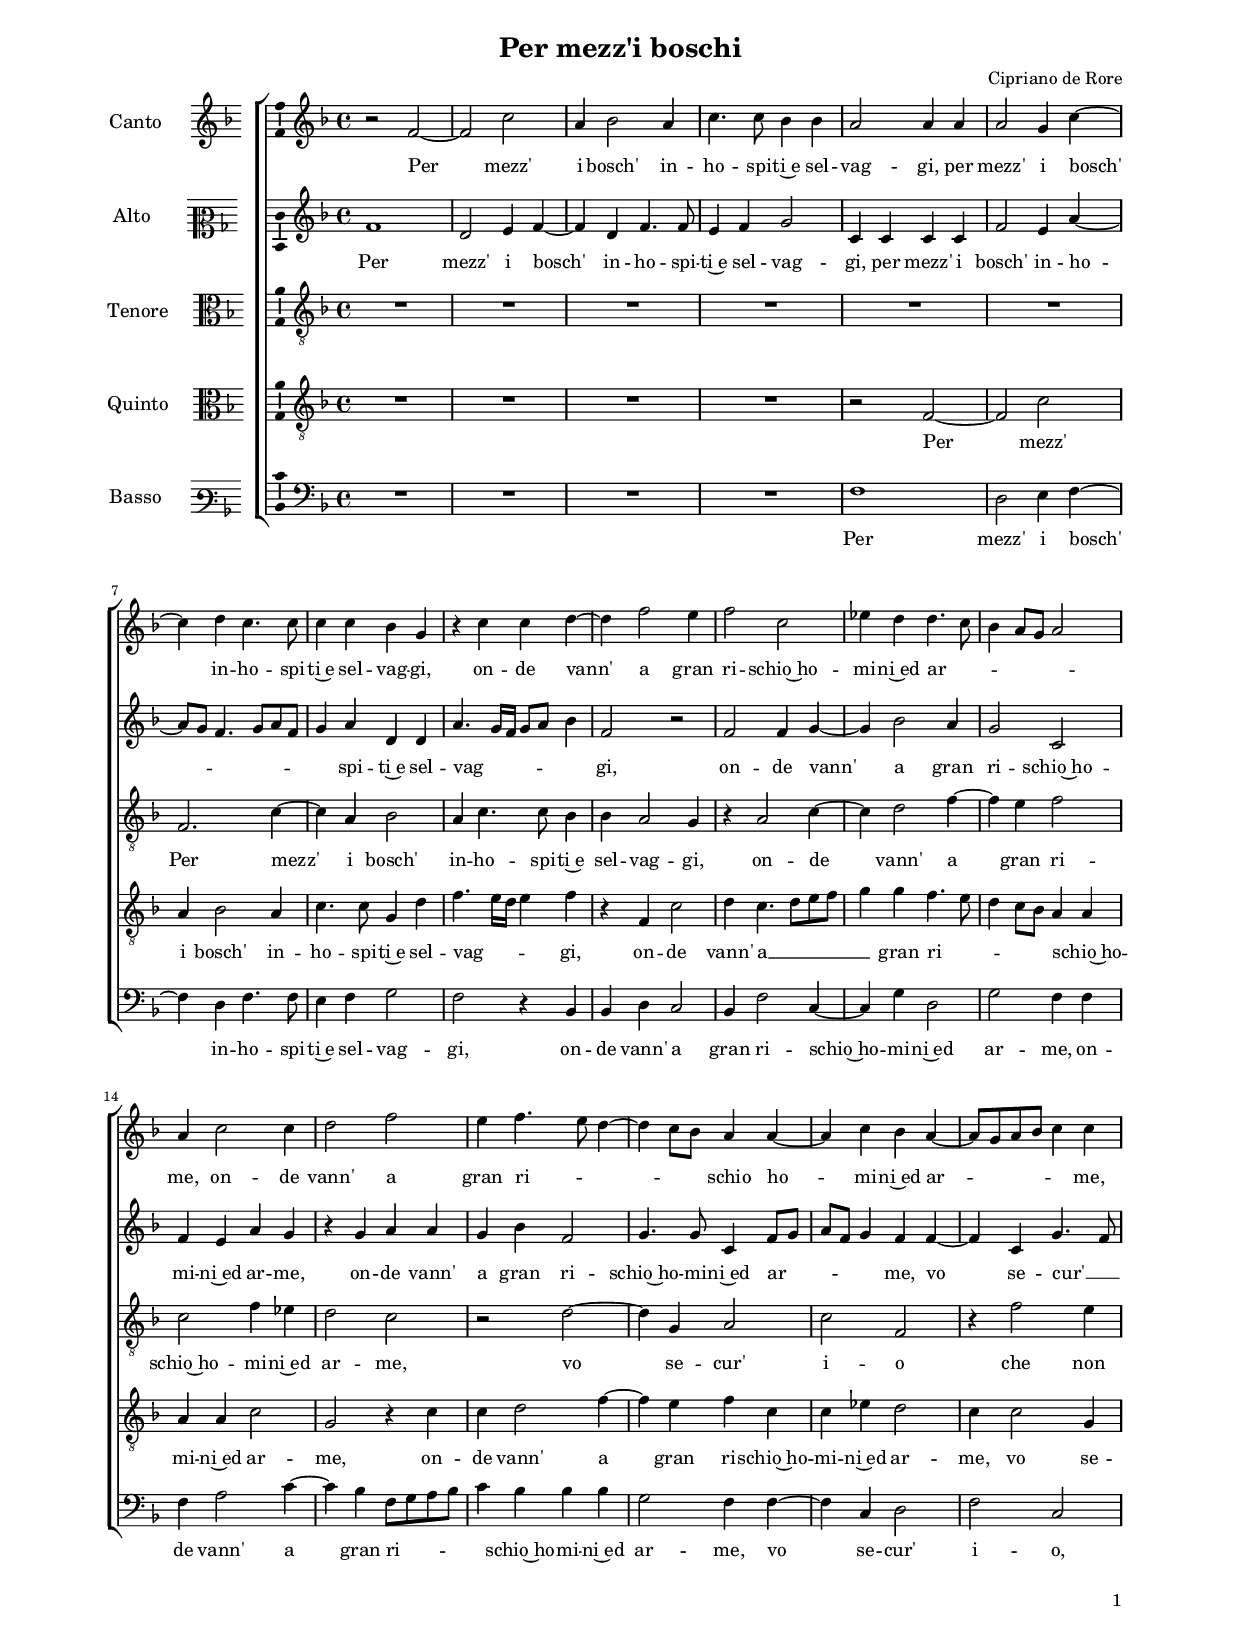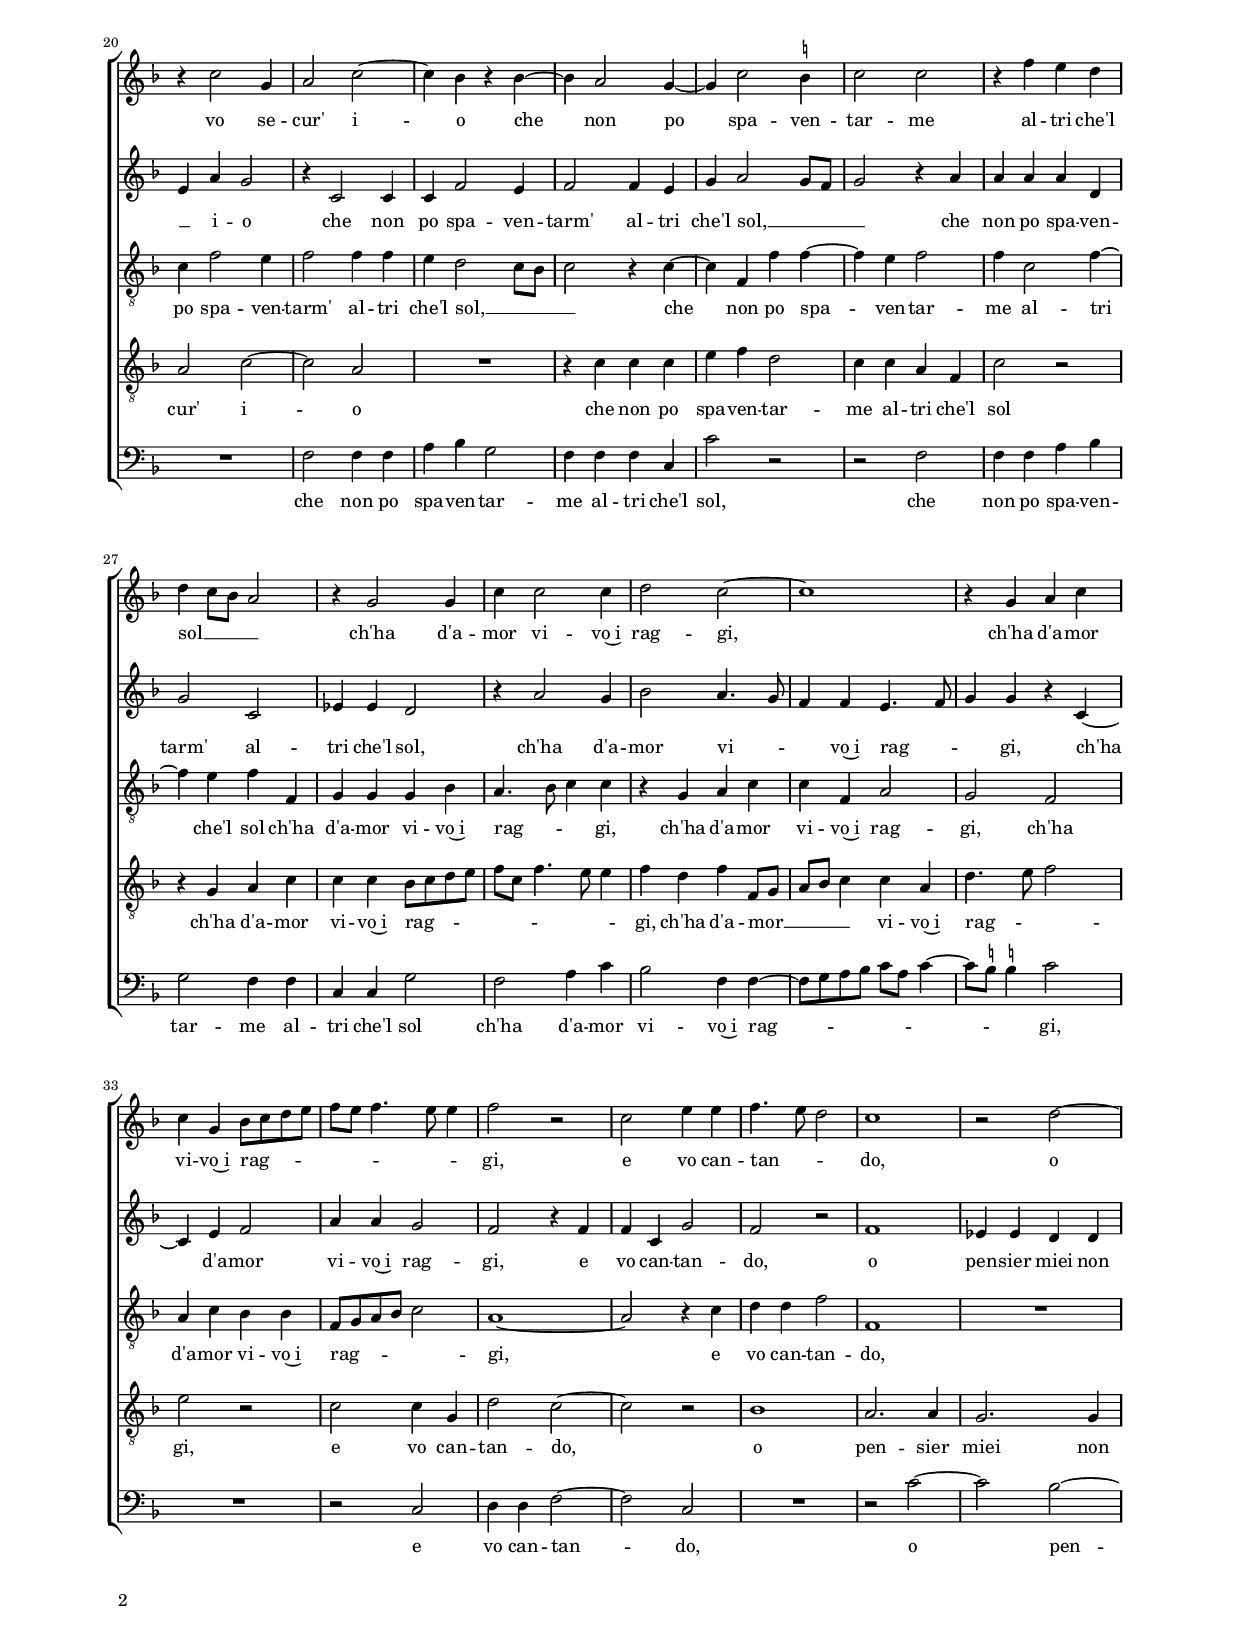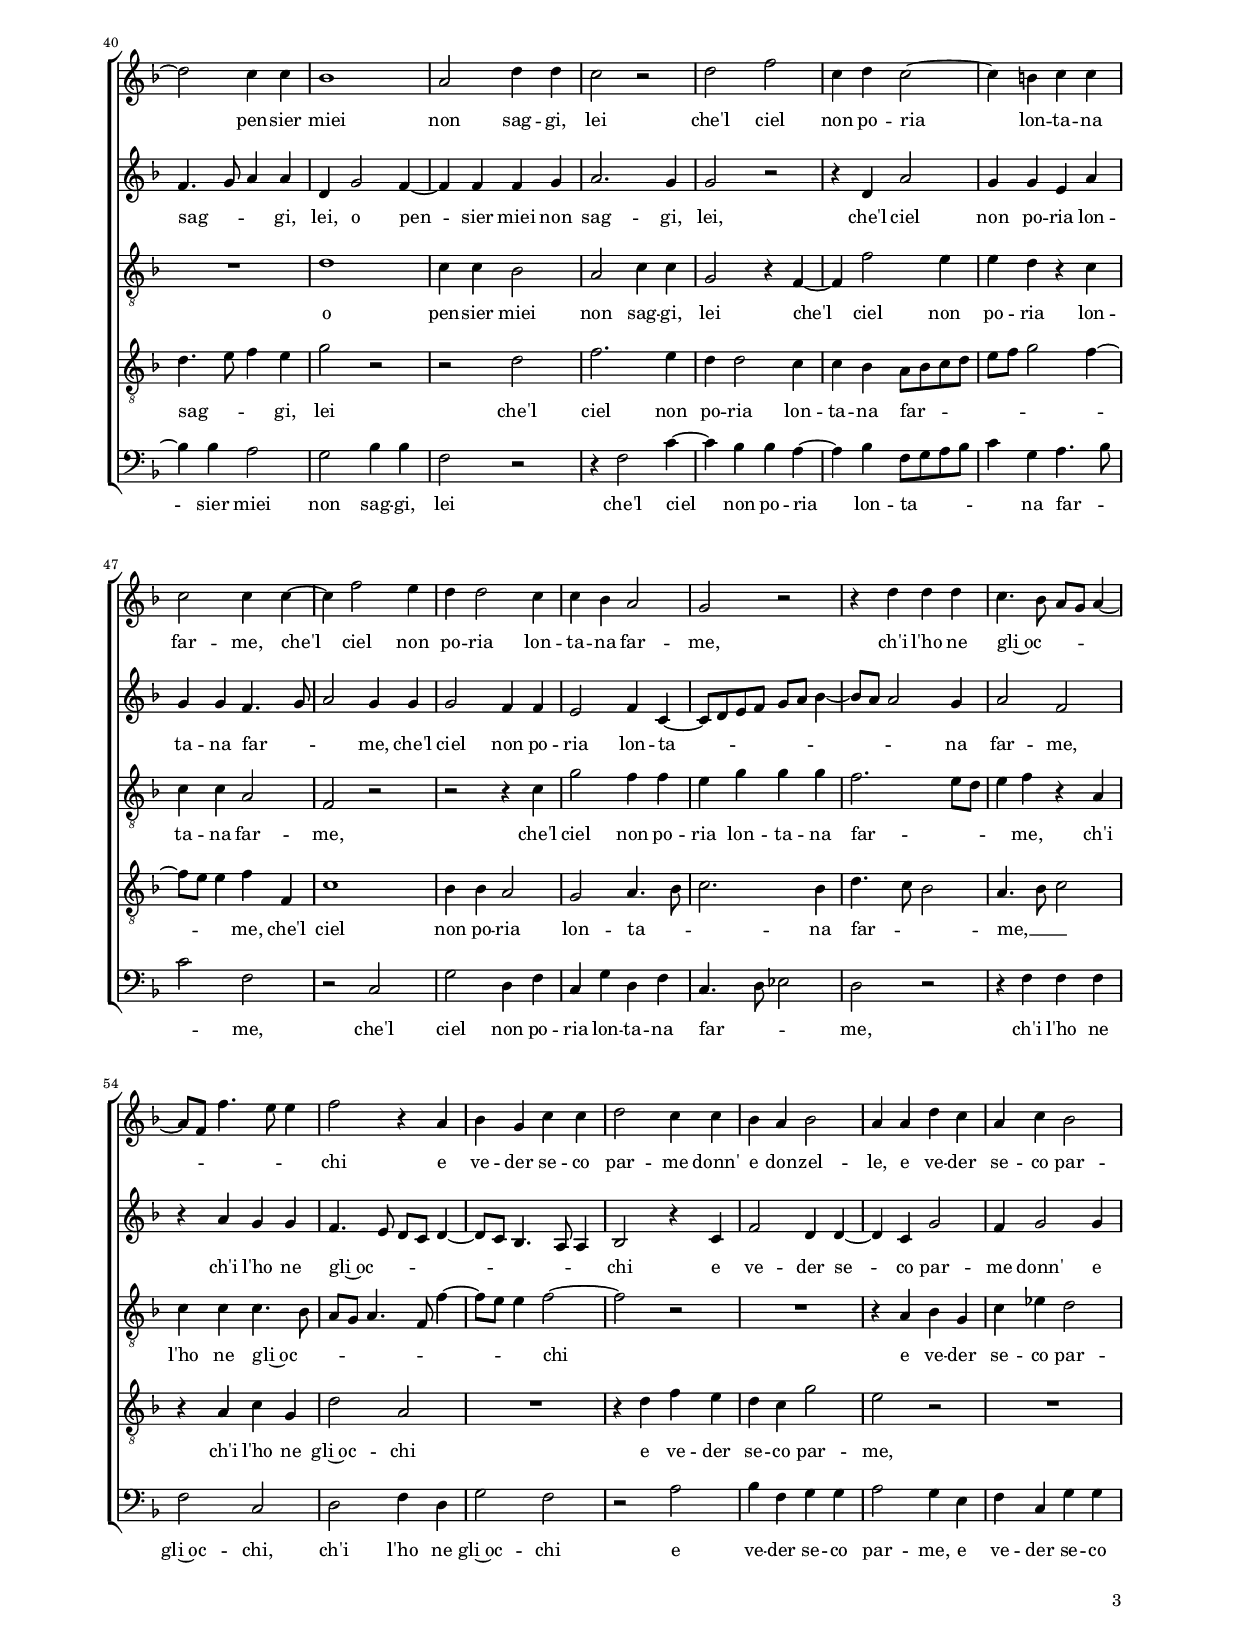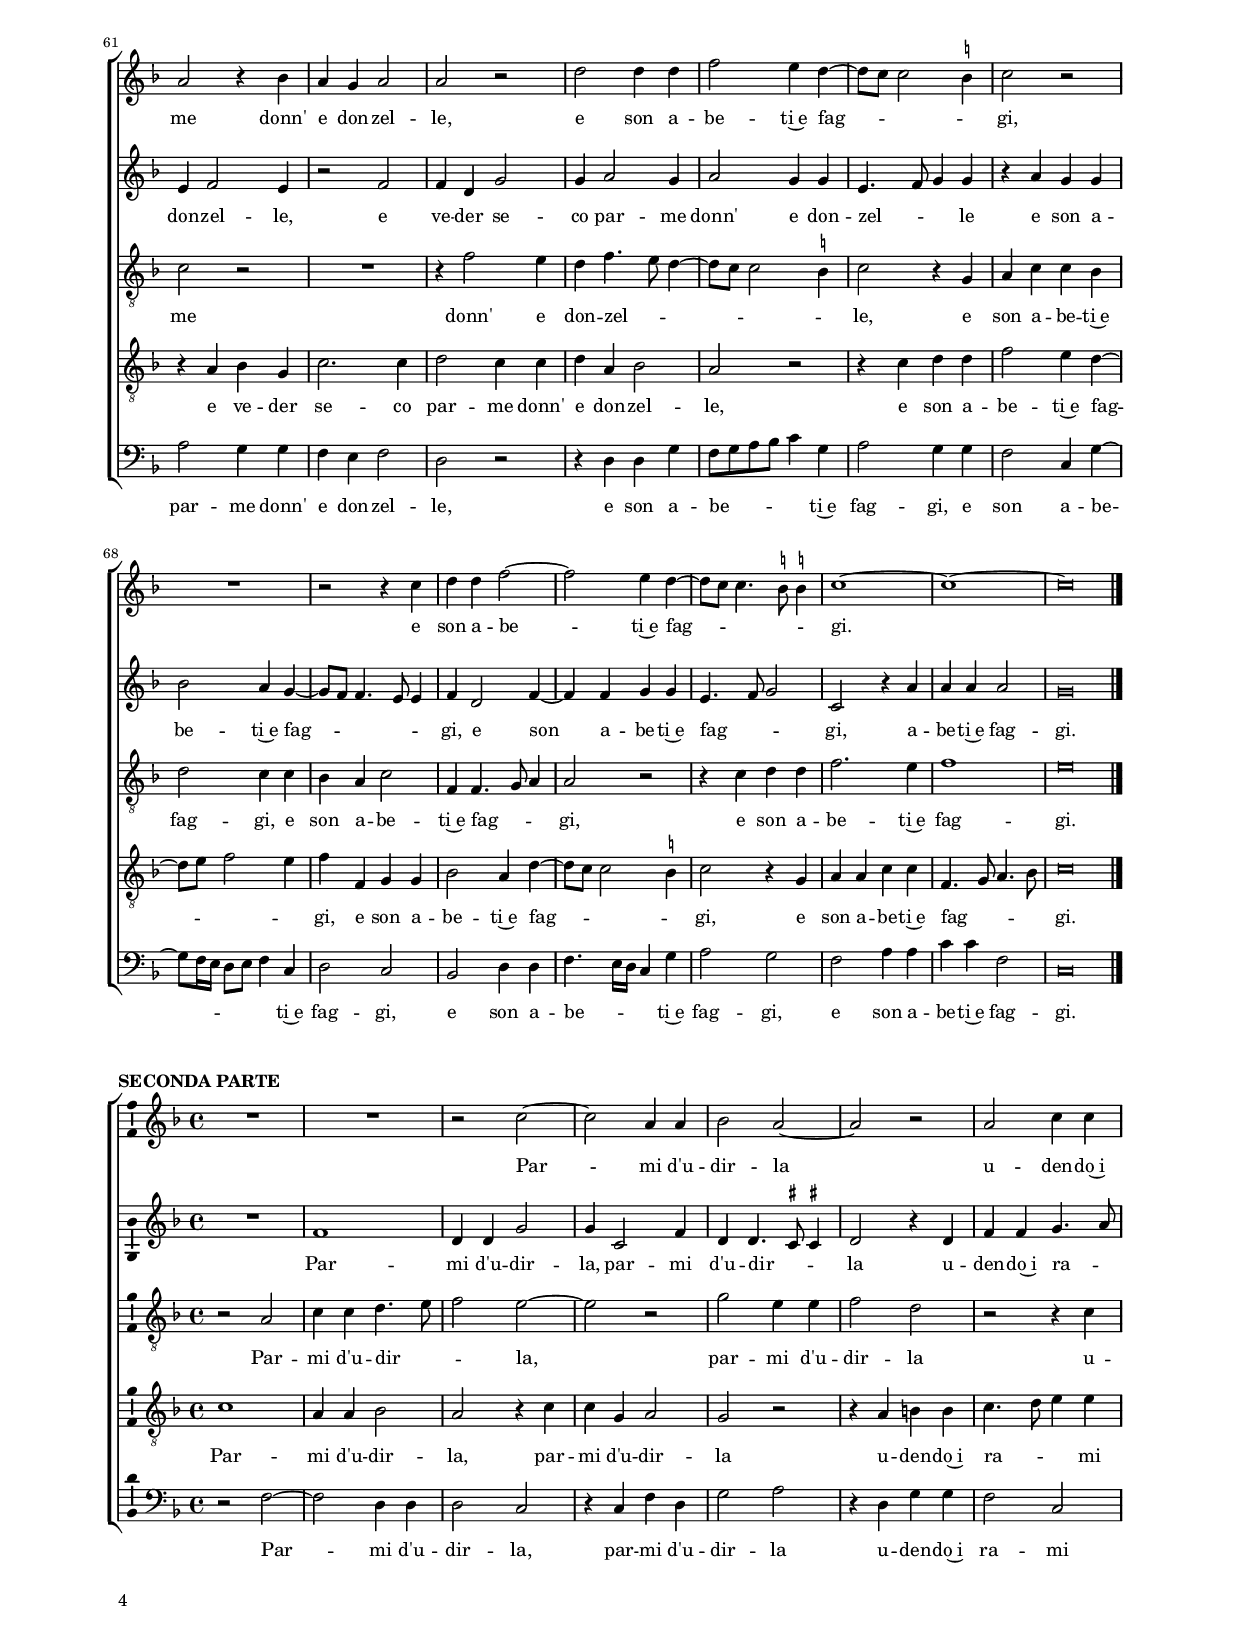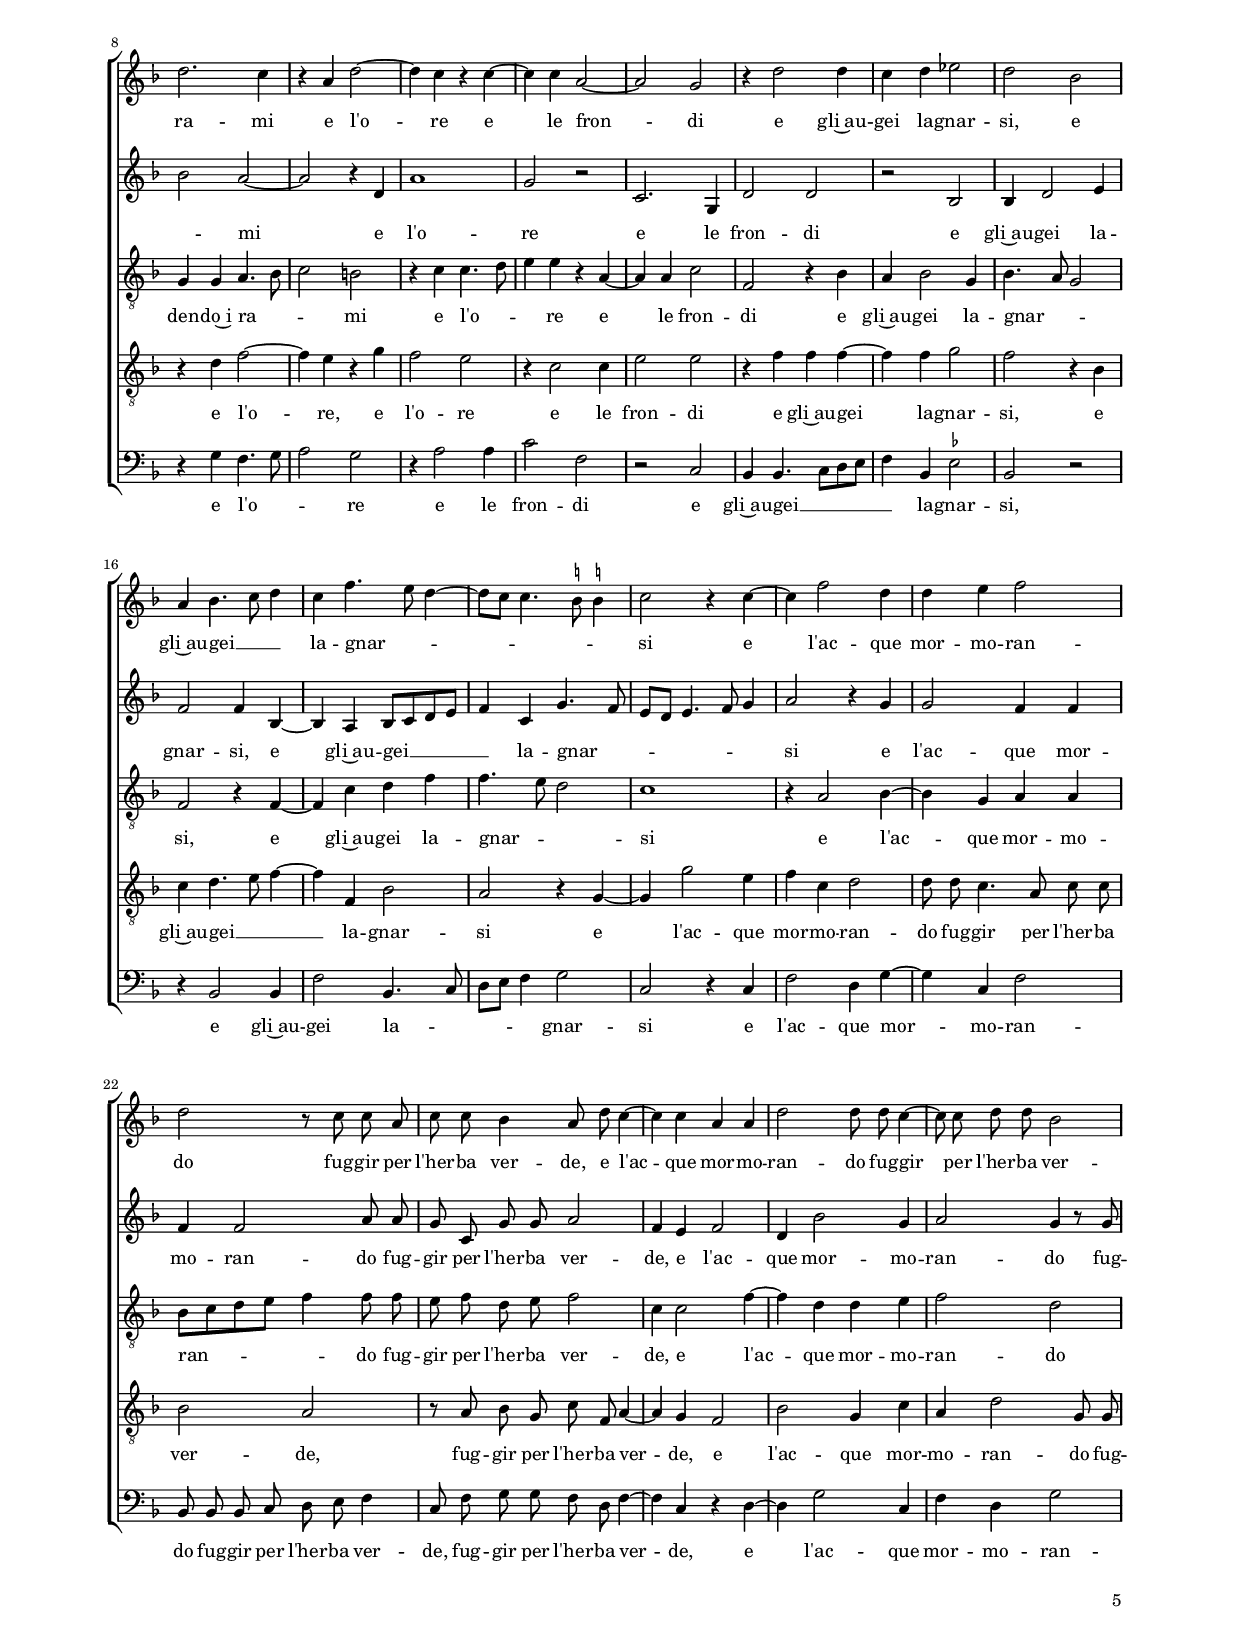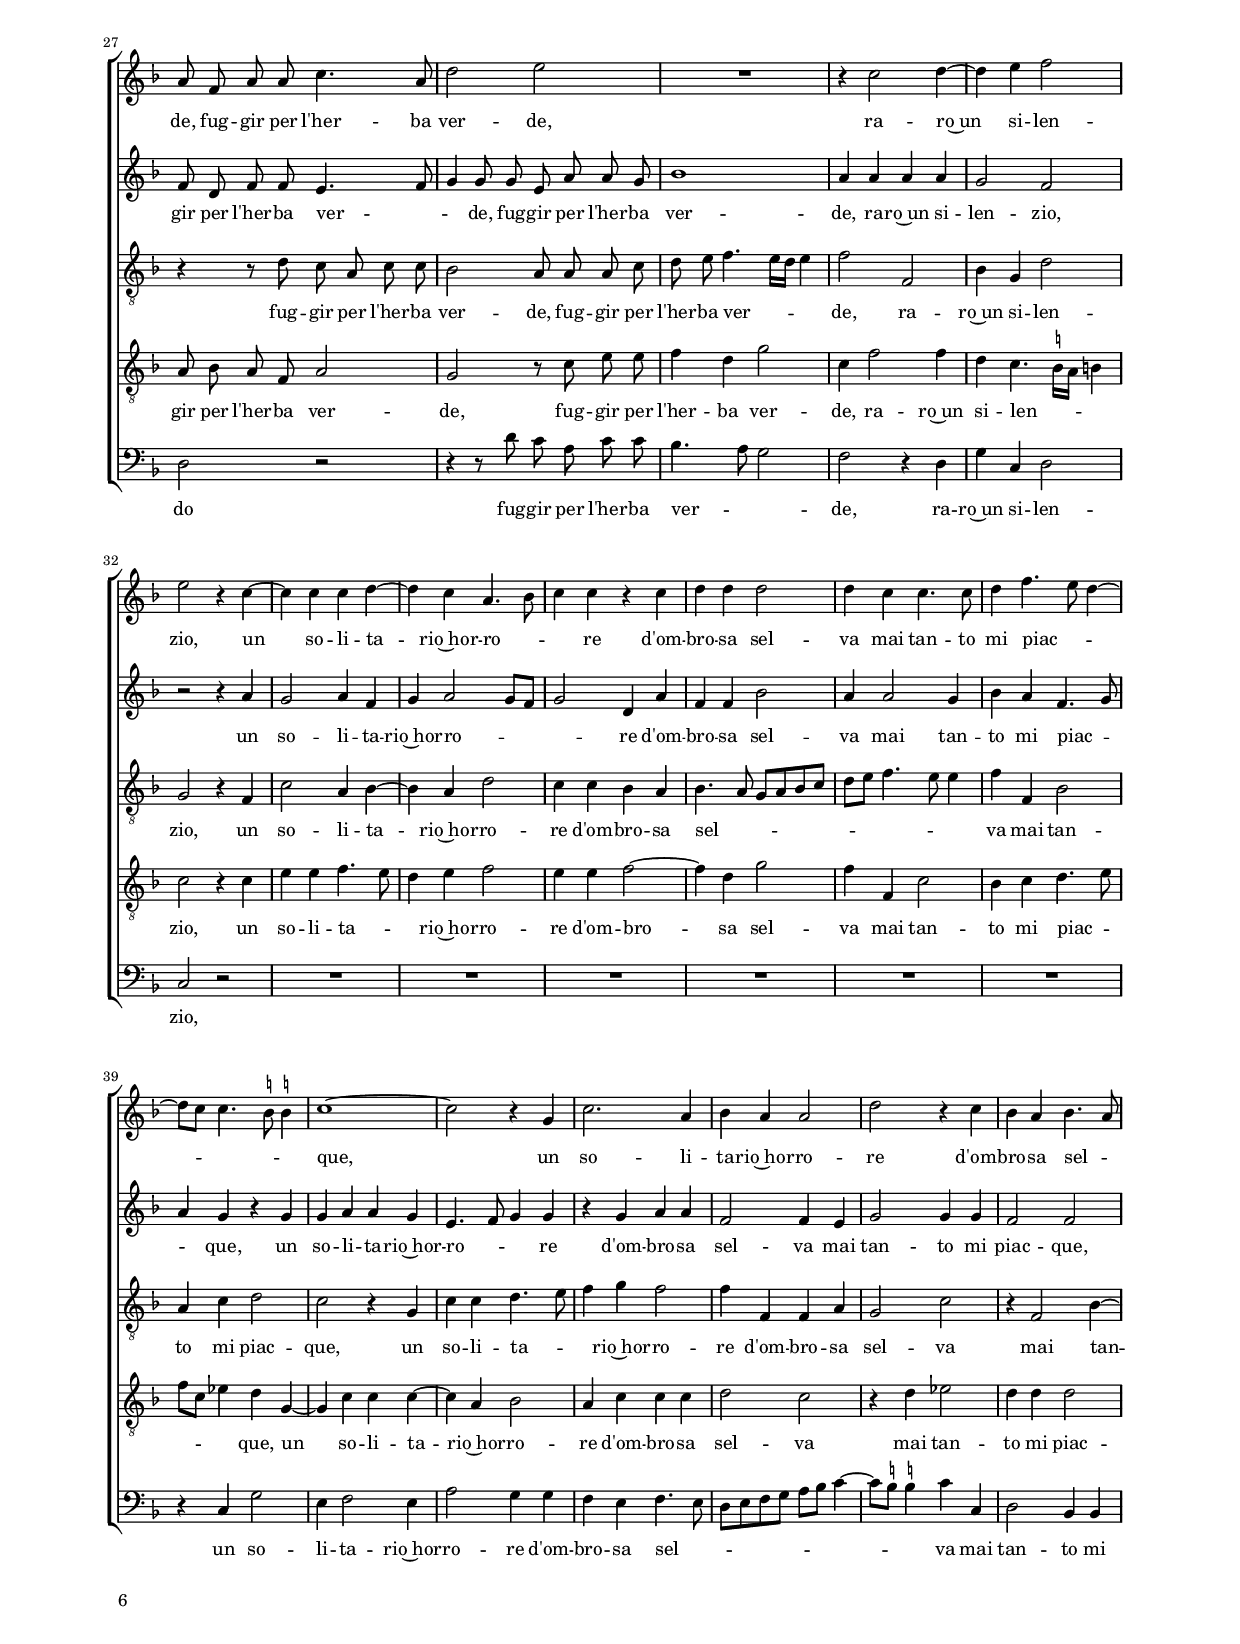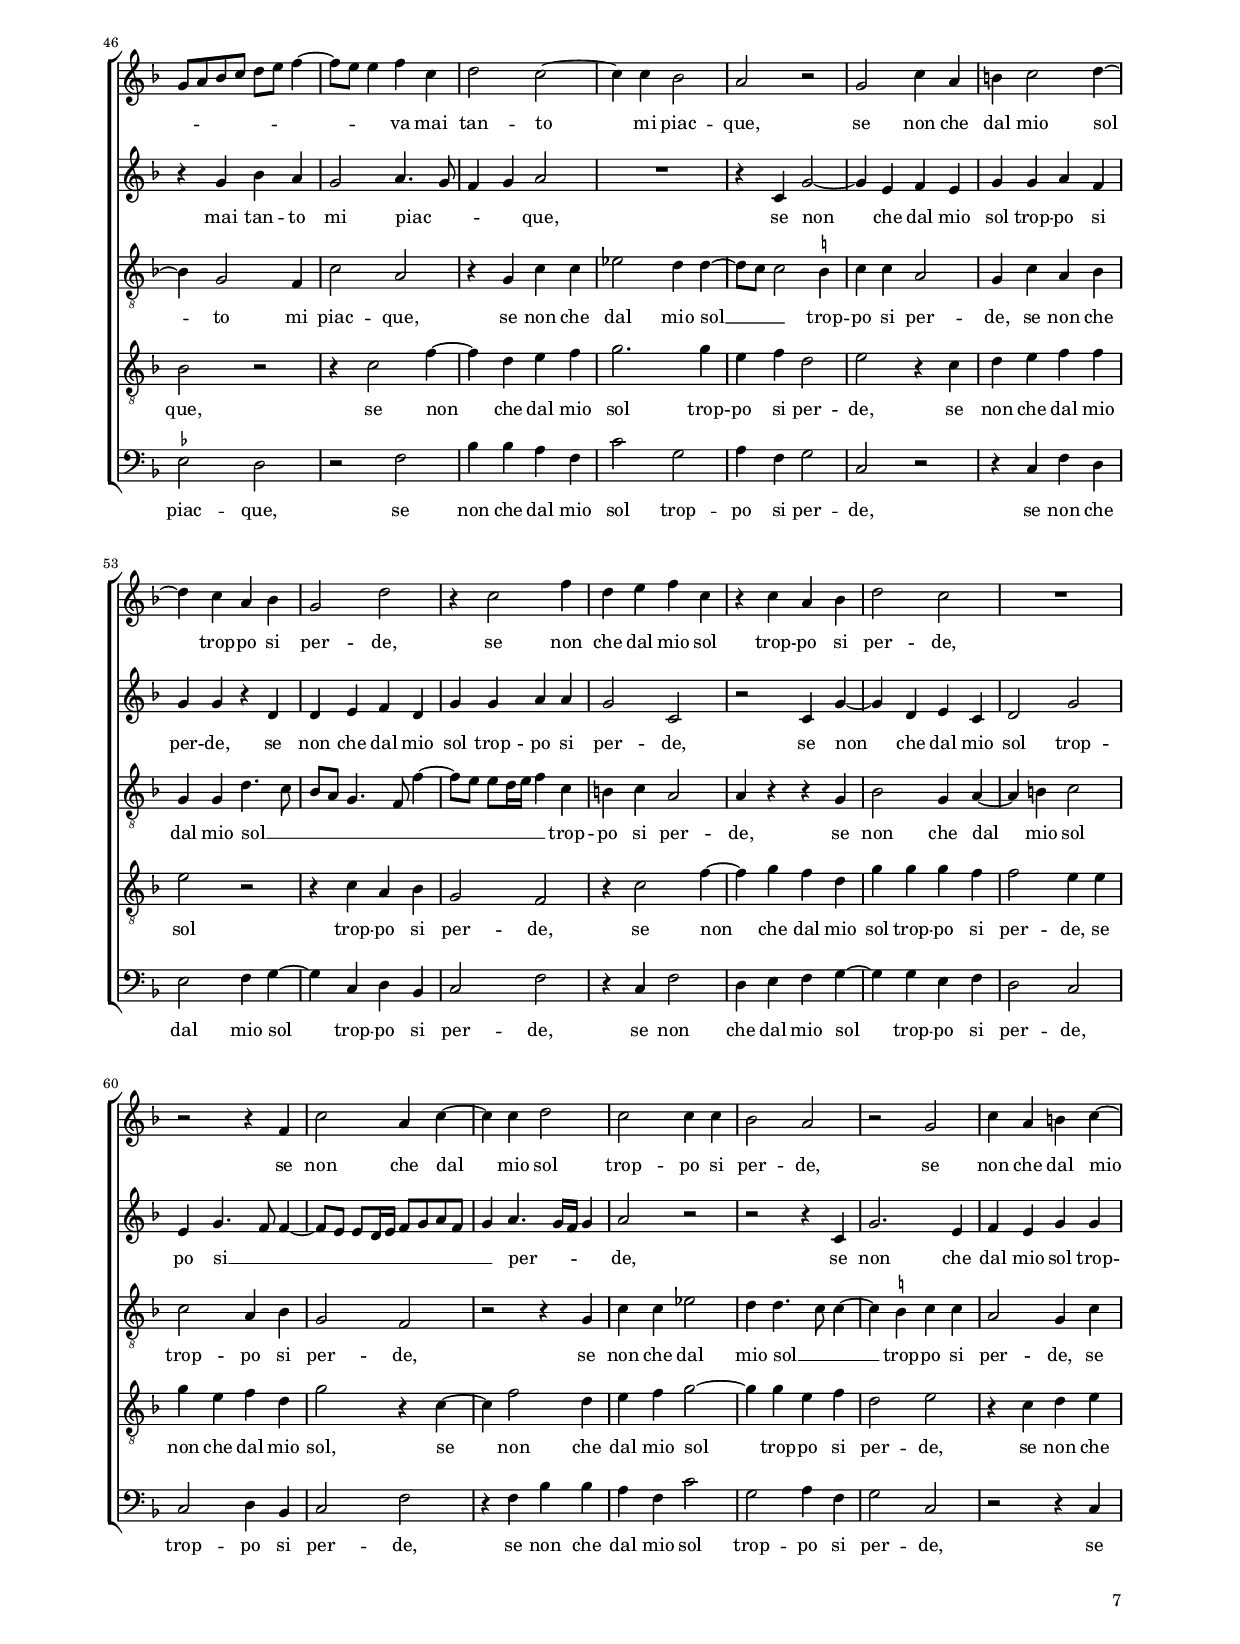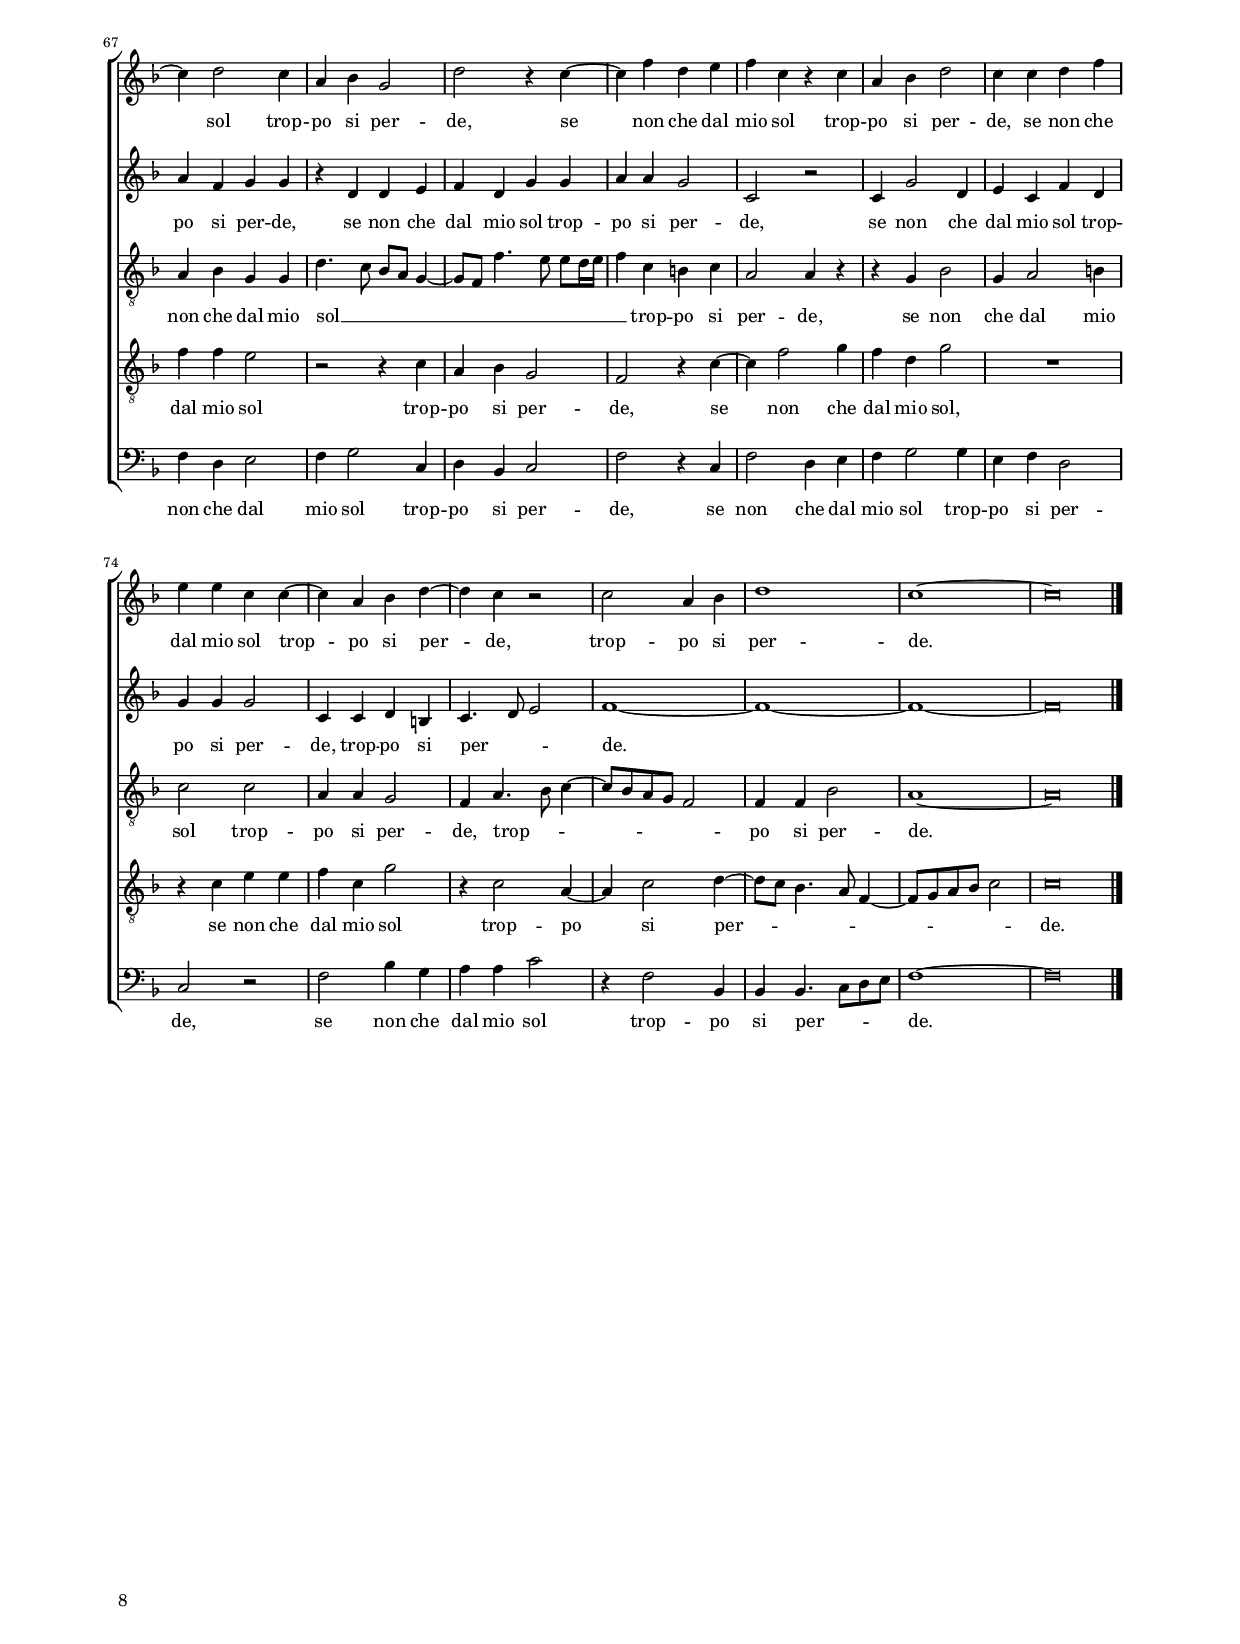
\header
{
  title="Per mezz'i boschi"
  composer="Cipriano de Rore"
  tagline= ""
}

\version "2.20.0"
\language deutsch
#(set-global-staff-size 15)
% #(set-default-paper-size "letter")
#(ly:set-option 'point-and-click #f)

	
	ficta = { \once \set suggestAccidentals = ##t }
	
	forget = #(define-music-function (music) (ly:music?) #{
		\accidentalStyle forget
		$music
		\accidentalStyle default
		#})
	

\paper
	{
	top-margin = 1.8 \cm
	bottom-margin = 1.2 \cm
	left-margin = 2 \cm
	right-margin = 2 \cm
	ragged-bottom = ##f
	ragged-last-bottom = ##t
	print-page-number = ##f
	score-system-spacing = #'((basic-distance . 16) (minimum-distance . 14) (padding . 5) (strechability . 150))
	system-system-spacing = #'((basic-distance . 16) (minimum-distance . 14) (padding . 5) (strechability . 150))
    oddFooterMarkup=\markup   \fill-line { "" \fromproperty #'page:page-number-string }
    evenFooterMarkup=\markup  \fill-line { \fromproperty #'page:page-number-string "" }
    last-bottom-spacing = #'((basic-distance . 12) (minimum-distance . 7) (padding . 4))
%	systems-per-page = 3
%	page-count = 6
%	min-systems-per-page = 3
	}

global = {
    % \set Staff.autoBeaming = ##f
	\key f \major
	\time 4/4
    \set Score.tempoHideNote = ##t
    \tempo 4 = 100
    \skip 1*74
    \set Score.measureLength = #(ly:make-moment 2/1)
    \skip 1*2
    \bar "|."
	}
	

incipitcantus = \markup { \score {
	{
	\set Staff.instrumentName = \markup { \fontsize #1 "Canto" }
	\key f \major
	\clef violin
	s4 \bar ""
	}
	\layout  {
	raggedright = ##t
	indent = 1.8 \cm
	line-width = 2.5 \cm
	\context { \Staff \remove Time_signature_engraver }
	\override Staff.Clef.Y-extent = #'(0 . 0)
	}} \hspace #1 }
      
      
incipitaltus = \markup { \score {
	{
	\set Staff.instrumentName = \markup { \fontsize #1 "Alto" }
	\key f \major
	\clef mezzosoprano
	s4 \bar ""
	}
	\layout  {
	raggedright = ##t
	indent = 1.8 \cm
	line-width = 2.5 \cm
	\context { \Staff \remove Time_signature_engraver }
	\override Staff.Clef.Y-extent = #'(0 . 0)
	}} \hspace #1 }


incipittenor = \markup { \score {
	{
	\set Staff.instrumentName = \markup { \fontsize #1 "Tenore" }
	\key f \major
	\clef alto
	s4 \bar ""
	}
	\layout  {
	raggedright = ##t
	indent = 1.8 \cm
	line-width = 2.5 \cm
	\context { \Staff \remove Time_signature_engraver }
	\override Staff.Clef.Y-extent = #'(0 . 0)
	}} \hspace #1 }
      
      
incipitquintus = \markup { \score {
	{
	\set Staff.instrumentName = \markup { \fontsize #1 "Quinto" }
	\key f \major
	\clef alto
	s4 \bar ""
	}
	\layout  {
	raggedright = ##t
	indent = 1.8 \cm
	line-width = 2.5 \cm
	\context { \Staff \remove Time_signature_engraver }
	\override Staff.Clef.Y-extent = #'(0 . 0)
	}} \hspace #1 }
      
      
incipitbassus = \markup { \score {
	{
	\set Staff.instrumentName = \markup { \fontsize #1 "Basso" }
	\key f \major
	\clef varbaritone
	s4 \bar ""
	}
	\layout  {
	raggedright = ##t
	indent = 1.8 \cm
	line-width = 2.5 \cm
	\context { \Staff \remove Time_signature_engraver }
	\override Staff.Clef.Y-extent = #'(0 . 0)
	}} \hspace #1 }


cantus =  \relative c''
	{
	r2 f,~
	f2 c'
	a4 b2 a4
	c4. c8 b4 b
%5
	a2 a4 a |
	a2 g4 c~
	c4 d c4. c8
	c4 c b g
	r4 c c d~
%10
	d4 f2 e4 |
	f2 c
	es4 d d4. c8
	b4 a8 g a2
	a4 c2 c4
%15
	d2 f |
	e4 f4. e8 d4~
	d4  c8 b a4 a~
	a4 c b a~
	a8 g a b c4 c
%20
	r4 c2 g4 |
	a2 c~
	c4 b r b~
	b4 a2 g4~
	g4 c2 \ficta h4
%25
	c2 c |
	r4 f e d
	d4 c8 b a2
	r4 g2 g4
	c4 c2 c4
%30
	d2 c~ |
	c1
	r4 g a c
	c4 g b8 c d e
	f8 e f4. e8 e4
%35
	f2 r |
	c2 e4 e
	f4. e8 d2
	c1
	r2 d~
%40
	d2 c4 c |
	b1
	a2 d4 d
	c2 r
	d2 f
%45
	c4 d c2~ |
	c4 h c c
	c2 c4 c~
	c4 f2 e4
	d4 d2 c4
%50
	c4 b a2 |
	g2 r
	r4 d' d d
	c4. b8 a8 g a4~
	a8 f f'4. e8 e4
%55
	f2 r4 a, |
	b4 g c c
	d2 c4 c
	b4 a b2
	a4 a d c
%60
	a4 c b2 |
	a2 r4 b
	a4 g a2
	a2 r
	d2 d4 d
%65
	f2 e4 d~ |
	d8 c c2 \ficta h4
	c2 r
	R1
	r2 r4 c
%70
	d4 d f2~ |
	f2 e4 d~
	d8 c c4. \ficta h8 \ficta h!4
    c1~
    c1~
%75
	c\breve |
	}


altus =  \relative c'
    {
	f1
	d2 e4 f~
	f4 d f4. f8
	e4 f g2
%5
	c,4 c c c |
	f2 e4 a~
	a8 g f4. g8 a f
	g4 a d, d
	a'4. g16 f g8 a b4
%10
	f2 r |
	f2 f4 g~
	g4 b2 a4
	g2 c,
	f4 e a g
%15
	r4 g a a |
	g4 b f2
	g4. g8 c,4 f8 g
	a8 f g4 f f~
	f4 c g'4. f8
%20
	e4 a g2 |
	r4 c,2 c4
	c4 f2 e4
	f2 f4 e
	g4 a2 g8 f
%25
	g2 r4 a |
	a4 a a d,
	g2 c,
	es4 es d2
	r4 a'2 g4
%30
	b2 a4. g8 |
	f4 f e4. f8
	g4 g r c,~
	c4 e f2
	a4 a g2
%35
	f2 r4 f |
	f4 c g'2
	f2 r
	f1
	es4 es d d
%40
	f4. g8 a4 a |
	d,4 g2 f4~
	f4 f f g
	a2. g4
	g2 r
%45
	r4 d a'2 |
	g4 g e a
	g4 g f4. g8
	a2 g4 g
	g2 f4 f
%50
	e2 f4 c~ |
	c8 d e f g a b4~
	b8 a a2 g4
	a2 f
	r4 a g g
%55
	f4. e8 d c d4~ |
	d8 c b4. a8 a4
	b2 r4 c
	f2 d4 d~
	d4 c g'2
%60
	f4 g2 g4 |
	e4 f2 e4
	r2 f
	f4 d g2
	g4 a2 g4
%65
	a2 g4 g |
	e4. f8 g4 g
	r4 a g g
	b2 a4 g~
	g8 f f4. e8 e4
%70
	f4 d2 f4~ |
	f4 f g g
	e4. f8 g2
	c,2 r4 a'
	a4 a a2
%75
	g\breve |
	}


tenor =  \relative c'
	{
	R1
	R1
	R1
	R1
%5
	R1 |
	R1
	f,2. c'4~
	c4 a b2
	a4 c4. c8 b4
%10
	b4 a2 g4 |
	r4 a2 c4~
	c4 d2 f4~
	f4 e f2
	c2 f4 es
%15
	d2 c |
	r2 d~
	d4 g, a2
	c2 f,
	r4 f'2 e4
%20
	c4 f2 e4 |
	f2 f4 f
	e4 d2 c8 b
	c2 r4 c~
	c4 f, f' f~
%25
	f4 e f2 |
	f4 c2 f4~
	f4 e f f,
	g4 g g b
	a4. b8 c4 c
%30
	r4 g a c |
	c4 f, a2
	g2 f
	a4 c b b
	f8 g a b c2
%35
	a1~ |
	a2 r4 c
	d4 d f2
	f,1
	R1
%40
	R1 |
	d'1
	c4 c b2
	a2 c4 c
	g2 r4 f~
%45
	f4 f'2 e4 |
	e4 d r c
	c4 c a2
	f2 r
	r2 r4 c'
%50
	g'2 f4 f |
	e4 g g g
	f2. e8 d
	e4 f r a,
	c4 c c4. b8
%55
	a8 g a4. f8 f'4~ |
	f8 e e4 f2~
	f2 r
	R1
	r4 a, b g
%60
	c4 es d2 |
	c2 r
	R1
	r4 f2 e4
	d4 f4. e8 d4~
%65
	d8 c c2 \ficta h4 |
	c2 r4 g
	a4 c c b
	d2 c4 c
	b4 a c2
%70
	f,4 f4. g8 a4 |
	a2 r
	r4 c d d
	f2. e4
	f1
%75
	e\breve |
	}


quintus  =  \relative c'
	{
	R1
	R1
	R1
	R1
%5
	r2 f,~ |
	f2 c'
	a4 b2 a4
	c4. c8 g4 d'
	f4. e16 d e4 f
%10
	r4 f, c'2 |
	d4 c4. d8 e f
	g4 g f4. e8
	d4 c8 b a4 a
	a4 a c2
%15
	g2 r4 c |
	c4 d2 f4~
	f4 e f c
	c4 es d2
	c4 c2 g4
%20
	a2 c~ |
	c2 a
	R1
	r4 c c c
	e4 f d2
%25
	c4 c a f |
	c'2 r
	r4 g a c
	c4 c b8 c d e
	f8 c f4. e8 e4
%30
	f4 d f f,8 g |
	a8 b c4 c a
	d4. e8 f2
	e2 r
	c2 c4 g
%35
	d'2 c~ |
	c2 r
	b1
	a2. a4
	g2. g4
%40
	d'4. e8 f4 e |
	g2 r
    r2 d	
	f2. e4
	d4 d2 c4
%45
	c4 b a8 b c d |
	e8 f g2 f4~
	f8 e e4 f4 f,
	c'1
	b4 b a2
%50
	g2 a4. b8 |
	c2. b4
	d4. c8 b2
	a4. b8 c2
	r4 a c g
%55
	d'2 a |
	R1
	r4 d f e
	d4 c g'2
	e2 r
%60
	R1 |
	r4 a, b g
	c2. c4
	d2 c4 c
	d4 a b2
%65
	a2 r |
	r4 c d d
	f2 e4 d~
	d8 e f2 e4
	f4 f, g g
%70
	b2 a4 d~ |
	d8 c c2 \ficta h4
	c2 r4 g
	a4 a c c
	f,4. g8 a4. b8
%75
	c\breve |
	}


bassus  =  \relative c
	{
	R1
	R1
	R1
	R1
%5
	f1 |
	d2 e4 f~
	f4 d f4. f8
	e4 f g2
	f2 r4 b,
%10
	b4 d c2 |
	b4 f'2 c4~
	c4 g' d2
	g2 f4 f
	f4 a2 c4~
%15
	c4 b f8 g a b  |
	c4 b b b
	g2 f4 f~
	f4 c d2
	f2 c
%20
	R1 |
	f2 f4 f
	a4 b g2
	f4 f f c
	c'2 r
%25
	r2 f, |
	f4 f a b
	g2 f4 f
	c4 c g'2
	f2 a4 c
%30
	b2 f4 f~ |
	f8 g a b c a c4~
	c8 \ficta h \ficta h!4 c2
	R1
	r2 c,
%35
	d4 d f2~ |
	f2 c
	R1
	r2 c'~
	c2 b~
%40
	b4 b a2 |
	g2 b4 b
	f2 r
	r4 f2 c'4~
	c4 b b a~
%45
	a4 b f8 g a b |
	c4 g a4. b8
	c2 f,
	r2 c
	g'2 d4 f
%50
	c4 g' d f |
	c4. d8 es2
	d2 r
	r4 f f f
	f2 c
%55
	d2 f4 d |
	g2 f
	r2 a
	b4 f g g 
	a2 g4 e
%60
	f4 c g' g |
	a2 g4 g
	f4 e f2
	d2 r
	r4 d d g
%65
	f8 g a b c4 g |
	a2 g4 g
	f2 c4 g'~
	g8 f16 e d8[ e] f4 c
	d2 c
%70
	b2 d4 d |
	f4. e16 d c4 g'
	a2 g
	f2 a4 a
	c4 c f,2
%75
	c\breve |
	}


lyricscantus = \lyricmode {
	Per mezz' i bosch' in -- ho -- spi -- ti~e sel -- vag -- gi,
    per mezz' i bosch' in -- ho -- spi -- ti~e sel -- vag -- gi,
    on -- de vann' a gran ri -- schio~ho -- mi -- ni~ed ar -- _ _ _ _ _ me,
    on -- de vann' a gran ri -- _ _ _ _ schio ho -- mi -- ni~ed ar -- _ _ _ _ me,
    vo se -- cur' i -- o che non po spa -- ven -- tar -- me
    al -- tri che'l sol __ _ _ _ ch'ha d'a -- mor vi -- vo~i rag -- gi,
    ch'ha d'a -- mor vi -- vo~i rag -- _ _ _ _ _ _ _ _ gi,
    e vo can -- tan -- _ _ do, o pen -- sier miei non sag -- gi,
    lei che'l ciel non po -- ria lon -- ta -- na far -- me,
    che'l ciel non po -- ria lon -- ta -- na far -- me,
    ch'i l'ho ne gli~oc -- _ _ _ _ _ _ _ _ chi
    e ve -- der se -- co par -- me
    donn' e don -- zel -- le,
    e ve -- der se -- co par -- me
    donn' e don -- zel -- le,
    e son a -- be -- ti~e fag -- _ _ _ gi,
    e son a -- be -- ti~e fag -- _ _ _ _ gi.
	}


lyricsaltus = \lyricmode {
	Per mezz' i bosch' in -- ho -- spi -- ti~e sel -- vag -- gi,
    per mezz' i bosch' in -- ho -- _ _ _ _ _ _ spi -- ti~e sel -- vag -- _ _ _ _ _ gi,
    on -- de vann' a gran ri -- schio~ho -- mi -- ni~ed ar -- me,
    on -- de vann' a gran ri -- schio~ho -- mi -- ni~ed ar -- _ _ _ _ me,
    vo se -- cur' __ _ _ i -- o che non po spa -- ven -- tarm'
    al -- tri che'l sol, __ _ _ _ 
    che non po spa -- ven -- tarm' al -- tri che'l sol,
    ch'ha d'a -- mor vi -- _ _ vo~i rag -- _ _ gi,
    ch'ha d'a -- mor vi -- vo~i rag -- gi,
    e vo can -- tan -- do, o pen -- sier miei non sag -- _ _ gi,
    lei,
    o pen -- sier miei non sag -- gi, lei,
    che'l ciel non po -- ria lon -- ta -- na far -- _ _ me,
    che'l ciel non po -- ria lon -- ta -- _ _ _ _ _ _ _ _ na far -- me,
    ch'i l'ho ne gli~oc -- _ _ _ _ _ _ _ _ chi
    e ve -- der se -- co par -- me
    donn' e don -- zel -- le,
    e ve -- der se -- co par -- me
    donn' e don -- zel -- _ _ le
    e son a -- be -- ti~e fag -- _ _ _ _ gi,
    e son a -- be -- ti~e fag -- _ _ gi,
    a -- be -- ti~e fag -- gi.
	}


lyricstenor = \lyricmode {
	Per mezz' i bosch' in -- ho -- spi -- ti~e sel -- vag -- gi,
    on -- de vann' a gran ri -- schio~ho -- mi -- ni~ed ar -- me,
    vo se -- cur' i -- o 
    che non po spa -- ven -- tarm' al -- tri che'l sol, __ _ _ _
    che non po spa -- ven -- tar -- me al -- tri che'l sol
    ch'ha d'a -- mor vi -- vo~i rag -- _ _ gi,
    ch'ha d'a -- mor vi -- vo~i rag -- gi,
    ch'ha d'a -- mor vi -- vo~i rag -- _ _ _ _ gi,
    e vo can -- tan -- do, o pen -- sier miei non sag -- gi, lei 
    che'l ciel non po -- ria lon -- ta -- na far -- me,
    che'l ciel non po -- ria lon -- ta -- na far -- _ _ _ me,
    ch'i l'ho ne gli~oc -- _ _ _ _ _ _ _ _ chi
    e ve -- der se -- co par -- me
    donn' e don -- zel -- _ _ _ _ _ le,
    e son a -- be -- ti~e fag -- gi,
    e son a -- be -- ti~e fag -- _ _ gi,
    e son a -- be -- ti~e fag -- gi.
	}


lyricsquintus = \lyricmode {
	Per mezz' i bosch' in -- ho -- spi -- ti~e sel -- vag -- _ _ _ gi,
    on -- de vann' a __ _ _ _ _ gran ri -- _ _ _ _ _ schio~ho -- mi -- ni~ed ar -- me,
    on -- de vann' a gran ri -- schio~ho -- mi -- ni~ed ar -- me,
    vo se -- cur' i -- o 
    che non po spa -- ven -- tar -- me al -- tri che'l sol
    ch'ha d'a -- mor vi -- vo~i rag -- _ _ _ _ _ _ _ _ gi,
    ch'ha d'a -- mor __ _ _ _ _ vi -- vo~i rag -- _ _ gi,
    e vo can -- tan -- do, o pen -- sier miei non sag -- _ _ gi, lei
    che'l ciel non po -- ria lon -- ta -- na far -- _ _ _ _ _ _ _ _ _ me,
    che'l ciel non po -- ria lon -- ta -- _ _ na far -- _ _ me, __ _ _
    ch'i l'ho ne gli~oc -- chi
    e ve -- der se -- co par -- me,
    e ve -- der se -- co par -- me
    donn' e don -- zel -- le,
    e son a -- be -- ti~e fag -- _ _ _ gi,
    e son a -- be -- ti~e fag -- _ _ _ gi,
    e son a -- be -- ti~e fag -- _ _ _ gi.
	}


lyricsbassus = \lyricmode {
	Per mezz' i bosch' in -- ho -- spi -- ti~e sel -- vag -- gi,
    on -- de vann' a gran ri -- schio~ho -- mi -- ni~ed ar -- me,
    on -- de vann' a gran ri -- _ _ _ _ schio~ho -- mi -- ni~ed ar -- me,
    vo se -- cur' i -- o, 
    che non po spa -- ven -- tar -- me al -- tri che'l sol,
    che non po spa -- ven -- tar -- me al -- tri che'l sol
    ch'ha d'a -- mor vi -- vo~i rag -- _ _ _ _ _ _ _ _ gi,
    e vo can -- tan -- do, o pen -- sier miei non sag -- gi, lei
    che'l ciel non po -- ria lon -- ta -- _ _ _ _ na far -- _ _ me,
    che'l ciel non po -- ria lon -- ta -- na far -- _ _ me,
    ch'i l'ho ne gli~oc -- chi,
    ch'i l'ho ne gli~oc -- chi
    e ve -- der se -- co par -- me,
    e ve -- der se -- co par -- me
    donn' e don -- zel -- le,
    e son a -- be -- _ _ _ _ ti~e fag -- gi,
    e son a -- be -- _ _ _ _ _ ti~e fag -- gi,
    e son a -- be -- _ _ _ ti~e fag -- gi,
    e son a -- be -- ti~e fag -- gi.
	}


\score
{  
	% \transpose {
	\new ChoirStaff \with { \override StaffGrouper.staff-staff-spacing.basic-distance = #12 }
	<<

	\new Staff << \global
	\new Voice="v1" {
		\set Staff.instrumentName=\incipitcantus
		\set Staff.midiInstrument = "reed organ"
		\clef violin
		\cantus }
	\new Lyrics \lyricsto "v1" {\lyricscantus }
	>>


	\new Staff << \global
	\new Voice="v2" {
		\set Staff.instrumentName=\incipitaltus
		\set Staff.midiInstrument = "reed organ"
                \clef violin % "G_8"
		\altus}
	\new Lyrics \lyricsto "v2" {\lyricsaltus }
	>>


	\new Staff << \global
	\new Voice="v3" {
		\set Staff.instrumentName=\incipittenor
		\set Staff.midiInstrument = "reed organ"
		\clef "G_8"
		\tenor }
	\new Lyrics \lyricsto "v3" {\lyricstenor }
	>>


	\new Staff << \global
	\new Voice="v5" {
		\set Staff.instrumentName=\incipitquintus
		\set Staff.midiInstrument = "reed organ"
		\clef "G_8"
		\quintus}
	\new Lyrics \lyricsto "v5" {\lyricsquintus }
	>>


	\new Staff << \global
	\new Voice="v4" {
		\set Staff.instrumentName=\incipitbassus
		\set Staff.midiInstrument = "reed organ"
		\clef bass
		\bassus }
	\new Lyrics \lyricsto "v4" {\lyricsbassus}
	>>

	>>
	% } % transpose

	\layout
	{
	indent = 2.5 \cm
	\context { \Staff \override TimeSignature.break-visibility = #end-of-line-invisible }
	\context { \Lyrics \override VerticalAxisGroup.nonstaff-relatedstaff-spacing.padding = #1.4 }
%	\context { \Lyrics \override LyricText.font-size = #1 }
	\context { \Staff \consists "Ambitus_engraver" }
	\context { \Score \override BarNumber.padding = #2 }
	\context { \Voice \override NoteHead.style = #'baroque }
	}


\midi
	{
	}

}

%%%%%%%%%%%%%%%%%%%%  SECUNDA PARS %%%%%%%%%%%%%%%%%%%%


global = {
	\key f \major
	\time 4/4 
    \set Score.tempoHideNote = ##t
    \tempo 4 = 100
    \skip 1*79 \set Score.measureLength = #(ly:make-moment 2/1)
    \skip 1*2 \bar "|."
	}


cantus =  \relative c''
	{
    R1    
	R1
	r2 c~
	c2 a4 a
%5
	b2 a~ |
	a2 r
	a2 c4 c
	d2. c4
	r4 a d2~
%10
	d4 c r c~ |
	c4 c a2~
	a2 g
	r4 d'2 d4
	c4 d es2
%15
	d2 b |
	a4 b4. c8 d4
	c4 f4. e8 d4~
	d8 c c4. \ficta h8 \ficta h!4
	c2 r4 c~
%20
	c4 f2 d4 |
	d4 e f2
	d2 r8 \autoBeamOff c c a
	c8 c b4 a8 d c4~
	c4 c a a
%25
	d2 d8 d c4~ |
	c8 c d d b2
	a8 f a a c4. a8 \autoBeamOn
	d2 e
	R1
%30
	r4 c2 d4~ |
	d4 e f2
	e2 r4 c~
	c4 c c d~
	d4 c a4. b8
%35
	c4 c r c |
	d4 d d2
	d4 c c4. c8
	d4 f4. e8 d4~
	d8 c c4. \ficta h8 \ficta h!4
%40
	c1~ |
	c2 r4 g
	c2. a4
	b4 a a2
	d2 r4 c
%45
	b4 a b4. a8 |
	g8 a b c d e f4~
	f8 e e4 f c
	d2 c~
	c4 c b2
%50
	a2 r |
	g2 c4 a
	h4 c2 d4~
	d4 c a b
	g2 d'
%55
	r4 c2 f4 |
	d4 e f c
	r4 c a b
	d2 c
	R1
%60
	r2 r4 f, |
	c'2 a4 c~
	c4 c d2
	c2 c4 c
	b2 a
%65
	r2 g |
	c4 a h c~
	c4 d2 c4
	a4 b g2
	d'2 r4 c~
%70
	c4 f d e |
	f4 c r c
	a4 b d2
	c4 c d f
	e4 e c c~
%75
	c4 a b d~ |
	d4 c r2
	c2 a4 b
	d1
    c1~
%80
	c\breve |
	}


altus =  \relative c'
    {
	R1
	f1
	d4 d g2
	g4 c,2 f4
%5
	d4 d4. \ficta cis8 \ficta cis!4 |
	d2 r4 d
	f4 f g4. a8
	b2 a~
	a2 r4 d,
%10
	a'1 |
	g2 r
	c,2. g4
	d'2 d
	r2 b
%15
	b4 d2 e4 |
	f2 f4 b,~
	b4 a b8 c d e
	f4 c g'4. f8
	e8 d e4. f8 g4
%20
	a2 r4 g |
	g2 f4 f
	f4 f2 \autoBeamOff a8 a
	g8 c, g' g a2
	f4 e f2
%25
	d4 b'2 g4 |
	a2 g4 r8 g
	f8 d f f e4. f8
	g4 g8 g e a a g \autoBeamOn
	b1
%30
	a4 a a a |
	g2 f
	r2 r4 a
	g2 a4 f
	g4 a2 g8 f
%35
	g2 d4 a' |
	f4 f b2
	a4 a2 g4
	b4 a f4. g8
	a4 g r g
%40
	g4 a a g |
	e4. f8 g4 g
	r4 g a a
	f2 f4 e
	g2 g4 g
%45
	f2 f |
	r4 g b a
	g2 a4. g8
	f4 g a2
	R1
%50
	r4 c, g'2~ |
	g4 e f e
	g4 g a f
	g4 g r d
	d4 e f d
%55
	g4 g a a |
	g2 c,
	r2 c4 g'~
	g4 d e c
	d2 g
%60
	e4 g4. f8 f4~ |
	f8 e e[ d16 e] f8 g a f
	g4 a4. g16 f g4
	a2 r
	r2 r4 c,
%65
	g'2. e4 |
	f4 e g g
	a4 f g g
	r4 d d e
	f4 d g g
%70
	a4 a g2 |
	c,2 r
	c4 g'2 d4
	e4 c f d
	g4 g g2
%75
	c,4 c d h |
	c4. d8 e2
    f1~
    f1~
    f1~
%80
	f\breve |
	}


tenor =  \relative c'
	{
	r2 a
	c4 c d4. e8
	f2 e~
	e2 r
%5
	g2 e4 e |
	f2 d
	r2 r4 c
	g4 g a4. b8
	c2 h
%10
	r4 c c4. d8 |
	e4 e r a,~
	a4 a c2
	f,2 r4 b
	a4 b2 g4
%15
	b4. a8 g2 |
	f2 r4 f~
	f4 c' d f
	f4. e8 d2
	c1
%20
	r4 a2 b4~ |
	b4 g a a
	b8 c d e f4 \autoBeamOff f8 f
	e8 f d e f2
	c4 c2 f4~
%25
	f4 d d e |
	f2 d
	r4 r8 d c a c c
	b2 a8 a a c
	d8 e f4. \autoBeamOn e16 d e4
%30
	f2 f, |
	b4 g d'2
	g,2 r4 f
	c'2 a4 b~
	b4 a d2
%35
	c4 c b a |
	b4. a8 g8 a b c
	d8 e f4. e8 e4
	f4 f, b2
	a4 c d2
%40
	c2 r4 g |
	c4 c d4. e8
	f4 g f2
	f4 f, f a
	g2 c
%45
	r4 f,2 b4~ |
	b4 g2 f4
	c'2 a
	r4 g c c
	es2 d4 d~
%50
	d8 c c2 \ficta h4 |
	c4 c a2
	g4 c a b
	g4 g d'4. c8
	b8 a g4. f8 f'4~
%55
	f8 e e[ d16 e] f4 c |
	h4 c a2
	a4 r r g
	b2 g4 a~
	a4 h c2
%60
	c2 a4 b |
	g2 f
	r2 r4 g
	c4 c es2
	d4 d4. c8 c4~
%65
	c4 \ficta h c c |
	a2 g4 c
	a4 b g g
	d'4. c8 b a g4~
	g8 f f'4. e8 e[ d16 e]
%70
	f4 c h c |
	a2 a4 r
	r4 g b2
	g4 a2 h4
	c2 c
%75
	a4 a g2 |
	f4 a4. b8 c4~
	c8 b a g f2
	f4 f b2
    a1~
%80
	a\breve |
	}


quintus  =  \relative c'
	{
	c1
	a4 a b2
	a2 r4 c
	c4 g a2
%5
	g2 r |
	r4 a h h
	c4. d8 e4 e
	r4 d f2~
	f4 e r g
%10
	f2 e |
	r4 c2 c4
	e2 e
	r4 f f f~
	f4 f g2
%15
	f2 r4 b, |
	c4 d4. e8 f4~
	f4 f, b2
	a2 r4 g~
	g4 g'2 e4
%20
	f4 c d2 |
	\autoBeamOff d8 d c4. a8 c c
	b2 a
	r8 a b g c8 f, a4~
	a4 g f2
%25
	b2 g4 c |
	a4 d2 g,8 g
	a8 b a f a2
	g2 r8 c8 e e \autoBeamOn
	f4 d g2
%30
	c,4 f2 f4 |
	d4 c4. \stemDown \ficta h16 a \stemNeutral h!4
	c2 r4 c
	e4 e f4. e8
	d4 e f2
%35
	e4 e f2~ |
	f4 d g2
	f4 f, c'2
	b4 c d4. e8
	f8 c es4 d g,~
%40
	g4 c c c~ |
	c4 a b2
	a4 c c c
	d2 c
	r4 d es2
%45
	d4 d d2 |
	b2 r
	r4 c2 f4~
	f4 d e f
	g2. g4
%50
	e4 f d2 |
	e2 r4 c
	d4 e f f
	e2 r
	r4 c a b
%55
	g2 f |
	r4 c'2 f4~
	f4 g f d
	g4 g g f
	f2 e4 e
%60
	g4 e f d |
	g2 r4 c,~
	c4 f2 d4
	e4 f g2~
	g4 g e f
%65
	d2 e |
	r4 c d e
	f4 f e2
	r2 r4 c
	a4 b g2
%70
	f2 r4 c'~ |
	c4 f2 g4
	f4 d g2
	R1
	r4 c, e e
%75
	f4 c g'2 |
	r4 c,2 a4~
	a4 c2 d4~
	d8 c b4. a8 f4~
	f8 g a b c2
%80
	c\breve |
	}


bassus  =  \relative c
	{
	r2 f~
	f2 d4 d
	d2 c
	r4 c f d
%5
	g2 a |
	r4 d, g g
	f2 c
	r4 g' f4. g8
	a2 g
%10
	r4 a2 a4 |
	c2 f,
	r2 c
	b4 b4. c8 d e
	f4 b, \ficta es2
%15
	b2 r |
	r4 b2 b4
	f'2 b,4. c8
	d8 e f4 g2
	c,2 r4 c
%20
	f2 d4 g~ |
	g4 c, f2
	\autoBeamOff b,8 b b c d e f4
	c8 f g g f d f4~
	f4 c r d~
%25
	d4 g2 c,4 |
	f4 d g2
	d2 r
	r4 r8 d' c a c c \autoBeamOn
	b4. a8 g2
%30
	f2 r4 d |
	g4 c, d2
	c2 r
	R1
	R1
%35
	R1 |
	R1
	R1
	R1
	r4 c g'2
%40
	e4 f2 e4 |
	a2 g4 g
	f4 e f4. e8
	d8 e f g a b c4~
	c8 \ficta h \ficta h!4 c c,
%45
	d2 b4 b |
	\ficta es2 d
	r2 f
	b4 b a f
	c'2 g
%50
	a4 f g2 |
	c,2 r
	r4 c f d
	e2 f4 g~
	g4 c, d b
%55
	c2 f |
	r4 c f2
	d4 e f g~
	g4 g e f
	d2 c
%60
	c2 d4 b |
	c2 f
	r4 f b b
	a4 f c'2
	g2 a4 f
%65
	g2 c, |
	r2 r4 c
	f4 d e2
	f4 g2 c,4
	d4 b c2
%70
	f2 r4 c |
	f2 d4 e
	f4 g2 g4
	e4 f d2
	c2 r
%75
	f2 b4 g |
	a4 a c2
	r4 f,2 b,4
	b4 b4. c8 d e
	f1~
%80
	f\breve |
	}


lyricscantus = \lyricmode {
	Par -- mi d'u -- dir -- la u -- den -- do~i ra -- mi e l'o -- re
    e le fron -- di e gli~au -- gei la -- gnar -- si,
    e gli~au -- gei __ _ _ la -- gnar -- _ _ _ _ _ _ si
    e l'ac -- que mor -- mo -- ran -- do fug -- gir per l'her -- ba ver -- de,
    e l'ac -- que mor -- mo -- ran -- do fug -- gir per l'her -- ba ver -- de,
    fug -- gir per l'her -- ba ver -- de,
    ra -- ro~un si -- len -- zio, un so -- li -- ta -- rio~hor -- ro -- _ _ re
    d'om -- bro -- sa sel -- va mai tan -- to mi piac -- _ _ _ _ _ _ que,
    un so -- li -- ta -- rio~hor -- ro -- re
    d'om -- bro -- sa sel -- _ _ _ _ _ _ _ _ _ _ va mai tan -- to mi piac -- que,
    se non che dal mio sol trop -- po si per -- de,
    se non che dal mio sol trop -- po si per -- de,
    se non che dal mio sol trop -- po si per -- de,
    se non che dal mio sol trop -- po si per -- de,
    se non che dal mio sol trop -- po si per -- de,
    se non che dal mio sol trop -- po si per -- de,
    trop -- po si per -- de.
	}


lyricsaltus = \lyricmode {
	Par -- mi d'u -- dir -- la,
    par -- mi d'u -- dir -- _ _ la u -- den -- do~i ra -- _ _ mi e l'o -- re
    e le fron -- di e gli~au -- gei la -- gnar -- si,
    e gli~au -- gei __ _ _ _ _ la -- gnar -- _ _ _ _ _ _ si
    e l'ac -- que mor -- mo -- ran -- do fug -- gir per l'her -- ba ver -- de,
    e l'ac -- que mor -- mo -- ran -- do fug -- gir per l'her -- ba ver -- _ _ de,
    fug -- gir per l'her -- ba ver -- de,
    ra -- ro~un si -- len -- zio, un so -- li -- ta -- rio~hor -- ro -- _ _ _ re
    d'om -- bro -- sa sel -- va mai tan -- to mi piac -- _ _ que,
    un so -- li -- ta -- rio~hor -- ro -- _ _ re
    d'om -- bro -- sa sel -- va mai tan -- to mi piac -- que,
    mai tan -- to mi piac -- _ _ _ que,
    se non che dal mio sol trop -- po si per -- de,
    se non che dal mio sol trop -- po si per -- de,
    se non che dal mio sol trop -- po si __ _ _ _ _ _ _ _ _ _ _ _ per -- _ _ _ de,
    se non che dal mio sol trop -- po si per -- de,
    se non che dal mio sol trop -- po si per -- de,
    se non che dal mio sol trop -- po si per -- de,
    trop -- po si per -- _ _ de.
	}


lyricstenor = \lyricmode {
	Par -- mi d'u -- dir -- _ _ la,
    par -- mi d'u -- dir -- la u -- den -- do~i ra -- _ _ mi e l'o -- _ _ re
    e le fron -- di e gli~au -- gei la -- gnar -- _ _ si,
    e gli~au -- gei la -- gnar -- _ _ si
    e l'ac -- que mor -- mo -- ran -- _ _ _ _ do fug -- gir per l'her -- ba ver -- de,
    e l'ac -- que mor -- mo -- ran -- do fug -- gir per l'her -- ba ver -- de,
    fug -- gir per l'her -- ba ver -- _ _ _ de,
    ra -- ro~un si -- len -- zio, un so -- li -- ta -- rio~hor -- ro -- re
    d'om -- bro -- sa sel -- _ _ _ _ _ _ _ _ _ _ va mai tan -- to mi piac -- que,
    un so -- li -- ta -- _ _ rio~hor -- ro -- re
    d'om -- bro -- sa sel -- va mai tan -- to mi piac -- que,
    se non che dal mio sol __ _ _ trop -- po si per -- de,
    se non che dal mio sol __ _ _ _ _ _ _ _ _ _ _ _ trop -- po si per -- de,
    se non che dal mio sol trop -- po si per -- de,
    se non che dal mio sol __ _ _ trop -- po si per -- de,
    se non che dal mio sol __ _ _ _ _ _ _ _ _ _ _ _ trop -- po si per -- de,
    se non che dal mio sol trop -- po si per -- de,
    trop -- _ _ _ _ _ _ po si per -- de.
	}


lyricsquintus = \lyricmode {
	Par -- mi d'u -- dir -- la,
    par -- mi d'u -- dir -- la u -- den -- do~i ra -- _ _ mi e l'o -- re,
    e l'o -- re
    e le fron -- di e gli~au -- gei la -- gnar -- si,
    e gli~au -- gei __ _ _ la -- gnar -- si
    e l'ac -- que mor -- mo -- ran -- do fug -- gir per l'her -- ba ver -- de,
    fug -- gir per l'her -- ba ver -- de,
    e l'ac -- que mor -- mo -- ran -- do fug -- gir per l'her -- ba ver -- de,
    fug -- gir per l'her -- ba ver -- de,
    ra -- ro~un si -- len -- _ _ _ zio, un so -- li -- ta -- _ _ rio~hor -- ro -- re
    d'om -- bro -- sa sel -- va mai tan -- to mi piac -- _ _ _ _ que,
    un so -- li -- ta -- rio~hor -- ro -- re
    d'om -- bro -- sa sel -- va mai tan -- to mi piac -- que,
    se non che dal mio sol trop -- po si per -- de,
    se non che dal mio sol trop -- po si per -- de,
    se non che dal mio sol trop -- po si per -- de,
    se non che dal mio sol,
    se non che dal mio sol trop -- po si per -- de,
    se non che dal mio sol trop -- po si per -- de,
    se non che dal mio sol,
    se non che dal mio sol trop -- po si per -- _ _ _ _ _ _ _ _ de.
	}


lyricsbassus = \lyricmode {
	Par -- mi d'u -- dir -- la,
    par -- mi d'u -- dir -- la u -- den -- do~i ra -- mi e l'o -- _ _ re
    e le fron -- di e gli~au -- gei __ _ _ _ _ la -- gnar -- si,
    e gli~au -- gei la -- _ _ _ _ gnar -- si
    e l'ac -- que mor -- mo -- ran -- do fug -- gir per l'her -- ba ver -- de,
    fug -- gir per l'her -- ba ver -- de,
    e l'ac -- que mor -- mo -- ran -- do fug -- gir per l'her -- ba ver -- _ _ de,
    ra -- ro~un si -- len -- zio, un so -- li -- ta -- rio~hor -- ro -- re
    d'om -- bro -- sa sel -- _ _ _ _ _ _ _ _ _ _ va mai tan -- to mi piac -- que,
    se non che dal mio sol trop -- po si per -- de,
    se non che dal mio sol trop -- po si per -- de,
    se non che dal mio sol trop -- po si per -- de,
    trop -- po si per -- de,
    se non che dal mio sol trop -- po si per -- de,
    se non che dal mio sol trop -- po si per -- de,
    se non che dal mio sol trop -- po si per -- de,
    se non che dal mio sol trop -- po si per -- _ _ _ de.
	}


\score
	{  
	% \transpose {
	\new ChoirStaff \with { \override StaffGrouper.staff-staff-spacing.basic-distance = #12 }
	<<

	\new Staff <<\global
	\new Voice="v1" {
	  %\set Staff.instrumentName=Cantus
		\set Staff.midiInstrument = "reed organ"
		\clef violin
		\cantus }
	\new Lyrics \lyricsto "v1" {\lyricscantus }
	>>


	\new Staff << \global
	\new Voice="v2" {
	  %\set Staff.instrumentName=Altus
		\set Staff.midiInstrument = "reed organ"
		\clef violin % "G_8"
		\altus}
	\new Lyrics \lyricsto "v2" {\lyricsaltus }
	>>


	\new Staff <<\global
	\new Voice="v3" {
	  %\set Staff.instrumentName=Tenor
		\set Staff.midiInstrument = "reed organ"
		\clef "G_8"
		\tenor }
	\new Lyrics \lyricsto "v3" {\lyricstenor }
	>>


	\new Staff << \global
	\new Voice="v5" {
	  %\set Staff.instrumentName=Quintus
		\set Staff.midiInstrument = "reed organ"
		\clef "G_8"
		\quintus}
	\new Lyrics \lyricsto "v5" {\lyricsquintus }
	>>


	\new Staff <<\global
	\new Voice="v4" {
	  %\set Staff.instrumentName=Bassus
		\set Staff.midiInstrument = "reed organ"
		\clef bass
		\bassus }
	\new Lyrics \lyricsto "v4" {\lyricsbassus}
	>>
	
	>>
	% } % transpose

	\layout
	{
	indent = 0 \cm
	\context { \Staff \override TimeSignature.break-visibility = #end-of-line-invisible }
	\context { \Lyrics \override VerticalAxisGroup.nonstaff-relatedstaff-spacing.padding = #1.4 }
%	\context { \Lyrics \override LyricText.font-size = #1 }
	\context { \Staff \consists "Ambitus_engraver" }
	\context { \Score \override BarNumber.padding = #2 }
	\context { \Voice \override NoteHead.style = #'baroque }
	}

        \header { piece = \markup { \raise #2 \bold "SECONDA PARTE"} }

\midi
	{
	}
	
}

% EOF
